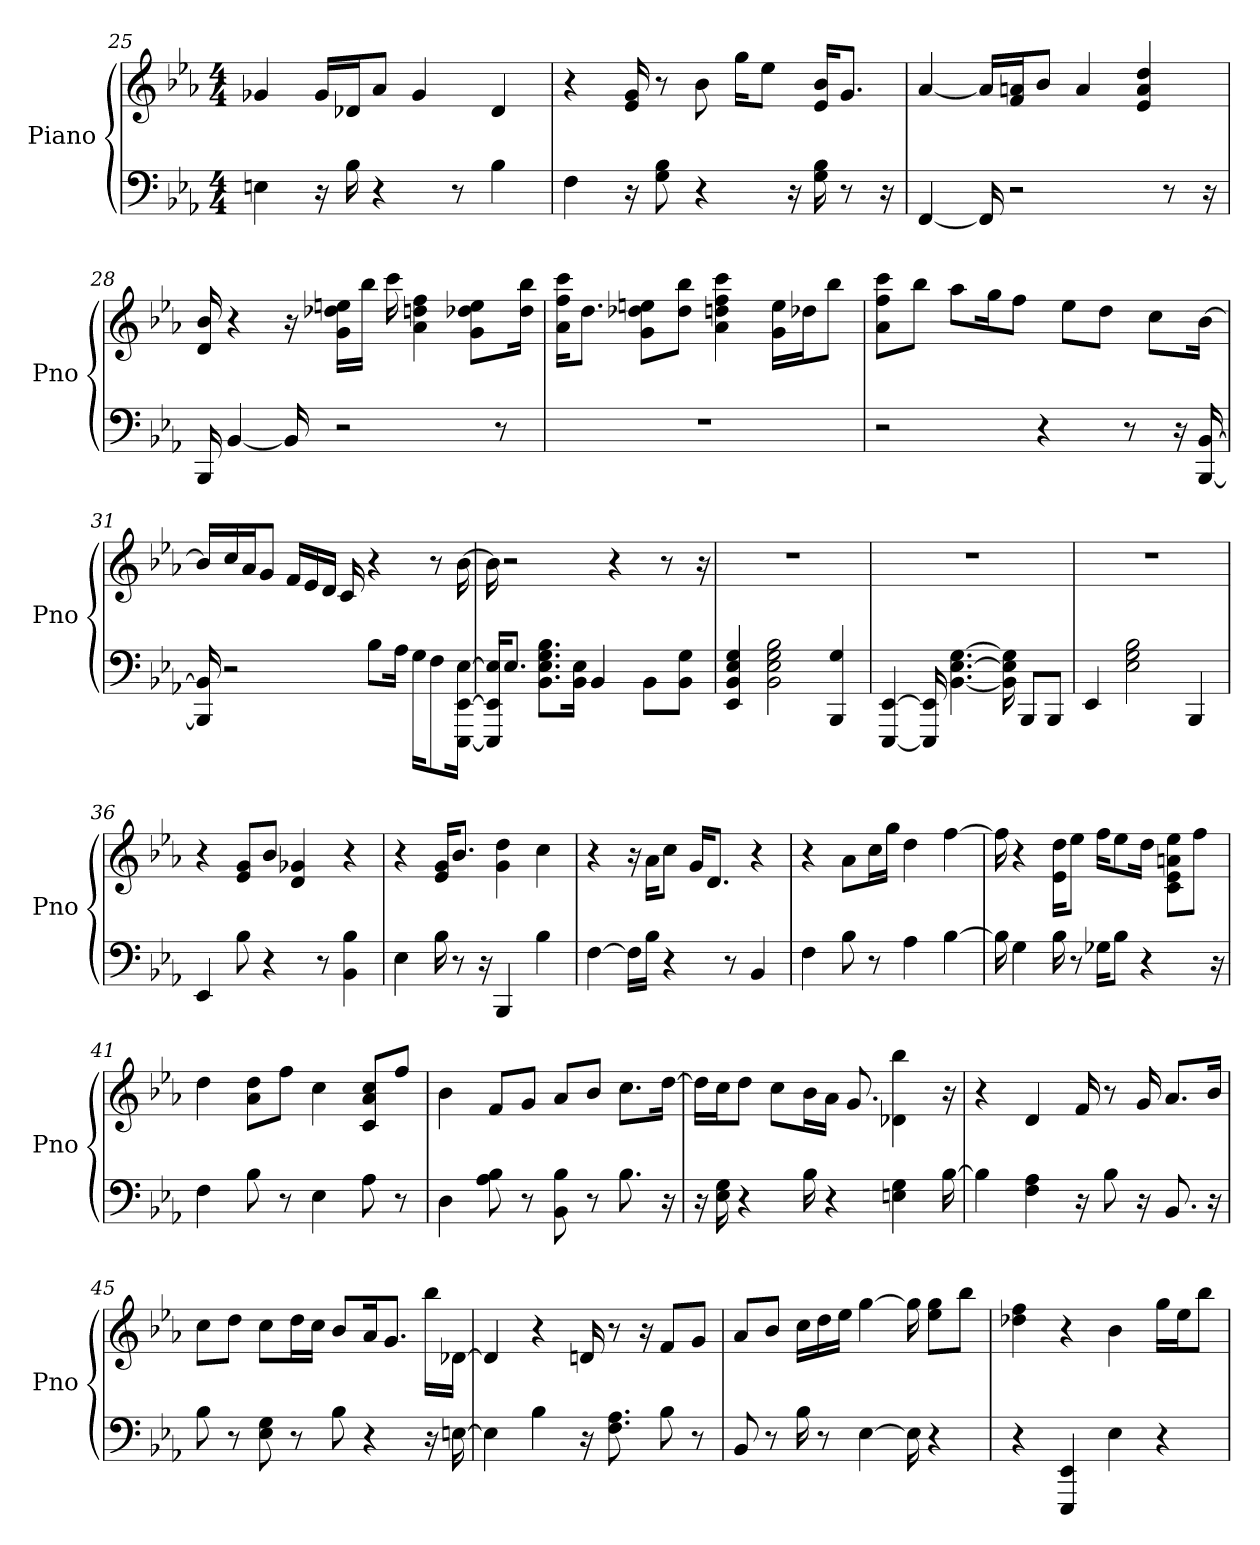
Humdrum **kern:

**kern	**kern
*part1	*part1
*staff2	*staff1
*I"Piano	*
*I'Pno	*
*clefF4	*clefG2
*k[b-e-a-]	*k[b-e-a-]
*E-:	*E-:
*M4/4	*M4/4
=25	=25
4E	4g-
16r	16g-/LL
16B-	16d-/J
4r	8a-/J
.	4g-
8r	.
4B-	4d-
=26	=26
4F	4r
16r	16e- 16g
8G 8B-	8r
4r	8b-
.	16gg\KL
.	8ee-\J
16r	.
16G 16B-	16e-/ 16b-/KL
8r	8.g/J
16r	.
=27	=27
[4FF	[4a-
16FF]	16a-/LL]
2r	16a/ 16f/J
.	8b-/J
.	4a
.	4a 4dd 4e-
8r	.
16r	.
=28	=28
16BBB-	16b- 16d
[4BB-	4r
16BB-]	16r
2r	16g\ 16dd-\ 16ee\LL
.	16bb-\JJ
.	16ccc
.	4a- 4dd 4ff
.	8ee\ 8g\ 8dd-\L
8r	.
.	16bb-\ 16dd-\Jk
=29	=29
1r	16ff\ 16a-\ 16ccc\KL
.	8.dd\J
.	8ee\ 8dd-\ 8g\L
.	8bb-\ 8dd-\J
.	4ff 4dd 4a- 4ccc
.	16ee\ 16g\LL
.	16dd-\J
.	8bb-\J
=30	=30
2r	8ccc\ 8ff\ 8a-\L
.	8bb-\J
.	8aa-\L
.	16gg\K
.	8ff\J
4r	.
.	8ee-\L
.	8dd\J
8r	.
.	8cc\L
16r	.
[16BBB- [16BB-	[16b-\Jk
=31	=31
16BBB-] 16BB-]	16b-/LL]
2r	16cc/J
.	16a-/K
.	8g/J
.	16f/LL
.	16e-/
.	16d/JJ
.	16c
8B-\L	4r
16A-\Jk	.
16G\KL	.
8F\	8r
[16EEE-\ [16EE-\ [16E-\Jk	[16b-
=32	=32
16EEE-]/ 16EE-]/ 16E-]/KL	16b-]
8.E-/J	2r
8.G\ 8.B-\ 8.BB-\ 8.E-\L	.
16BB-\ 16E-\Jk	.
4BB-	.
.	4r
8BB-\L	.
.	8r
8BB-\ 8G\J	.
.	16r
=33	=33
4EE- 4G 4BB- 4E-	1r
2BB- 2G 2B- 2E-	.
4BBB- 4G	.
=34	=34
[4EEE- [4EE-	1r
16EEE-] 16EE-]	.
[4.E- [4.BB- [4.G	.
16E-] 16BB-] 16G]	.
8BBB-/L	.
8BBB-/J	.
=35	=35
4EE-	1r
2E- 2G 2B-	.
4BBB-	.
=36	=36
4EE-	4r
8B-	8g/ 8e-/L
4r	8b-/J
.	4d 4g-
8r	.
4BB- 4B-	4r
=37	=37
4E-	4r
16B-	16g/ 16e-/KL
8r	8.b-/J
16r	.
4BBB-	4dd 4g
4B-	4cc
=38	=38
[4F	4r
16F\LL]	16r
16B-\JJ	16a-\KL
4r	8cc\J
.	16g/KL
.	8.d/J
8r	.
4BB-	4r
=39	=39
4F	4r
8B-	8a-\L
8r	16cc\L
.	16gg\JJ
4A-	4dd
[4B-	[4ff
=40	=40
16B-]	16ff]
4G	4r
16B-	16dd\ 16e-\KL
8r	8ee-\J
16G-\KL	16ff\KL
8B-\J	8ee-\
4r	16dd\Jk
.	8ee-\ 8e-\ 8c\ 8a\L
.	8ff\J
16r	.
=41	=41
4F	4dd
8B-	8a-\ 8dd\L
8r	8ff\J
4E-	4cc
8A-	8c/ 8a-/ 8cc/L
8r	8ff/J
=42	=42
4D	4b-
8A- 8B-	8f/L
8r	8g/J
8BB- 8B-	8a-/L
8r	8b-/J
8.B-	8.cc\L
16r	[16dd\Jk
=43	=43
16r	16dd\LL]
16G 16E-	16cc\J
4r	8dd\J
.	8cc\L
16B-	16b-\L
4r	16a-\JJ
.	8.g
4G 4E	4bb- 4d-
[16B-	16r
=44	=44
4B-]	4r
4F 4A-	4d
16r	16f
8B-	8r
16r	16g
8.BB-	8.a-/L
16r	16b-/Jk
=45	=45
8B-	8cc\L
8r	8dd\J
8G 8E-	8cc\L
8r	16dd\L
.	16cc\JJ
8B-	8b-/L
4r	16a-/K
.	8.g/J
16r	16bb-\LL
[16E	[16d-\JJ
=46	=46
4E]	4d-]
4B-	4r
16r	16d
8.F 8.A-	8r
.	16r
8B-	8f/L
8r	8g/J
=47	=47
8BB-	8a-/L
8r	8b-/J
16B-	16cc\LL
8r	16dd\
.	16ee-\JJ
[4E-	[4gg
16E-]	16gg]
4r	8gg\ 8ee-\L
.	8bb-\J
=48	=48
4r	4dd- 4ff
4EE- 4EEE-	4r
4E-	4b-
4r	16gg\LL
.	16ee-\J
.	8bb-\J
=	=
*-	*-
